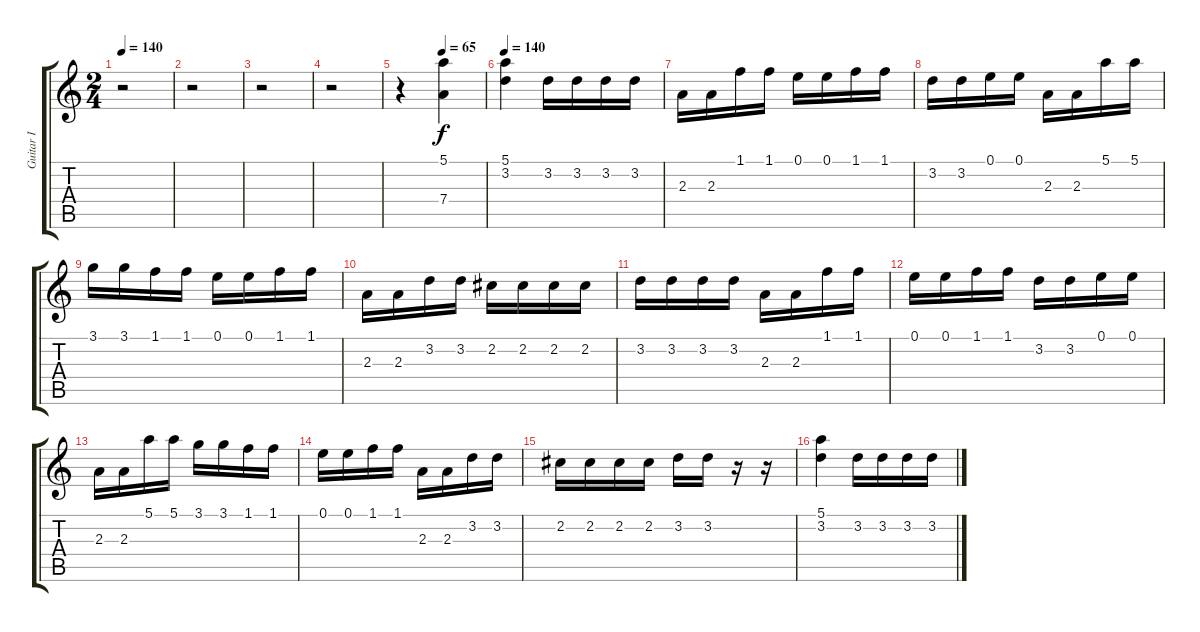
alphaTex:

\track ("Guitar I" "Guitar I") {instrument distortionguitar}
\staff {score tabs}
\tuning (E4 B3 G3 D3 A2 E2) {hide}
\ts (2 4)
\tempo 140
\clef g2
\ks c
r.2{dy f} |
r.2 |
r.2 |
r.2 |
\tempo (65 0.5)
r.4 (5.1 7.4).4 |
\tempo 140
(5.1 3.2).4 3.2.16 3.2.16 3.2.16 3.2.16 |
2.3.16 2.3.16 1.1.16 1.1.16 0.1.16 0.1.16 1.1.16 1.1.16 |
3.2.16 3.2.16 0.1.16 0.1.16 2.3.16 2.3.16 5.1.16 5.1.16 |
3.1.16 3.1.16 1.1.16 1.1.16 0.1.16 0.1.16 1.1.16 1.1.16 |
2.3.16 2.3.16 3.2.16 3.2.16 2.2.16 2.2.16 2.2.16 2.2.16 |
3.2.16 3.2.16 3.2.16 3.2.16 2.3.16 2.3.16 1.1.16 1.1.16 |
0.1.16 0.1.16 1.1.16 1.1.16 3.2.16 3.2.16 0.1.16 0.1.16 |
2.3.16 2.3.16 5.1.16 5.1.16 3.1.16 3.1.16 1.1.16 1.1.16 |
0.1.16 0.1.16 1.1.16 1.1.16 2.3.16 2.3.16 3.2.16 3.2.16 |
2.2.16 2.2.16 2.2.16 2.2.16 3.2.16 3.2.16 r.16 r.16 |
(5.1 3.2).4 3.2.16 3.2.16 3.2.16 3.2.16
